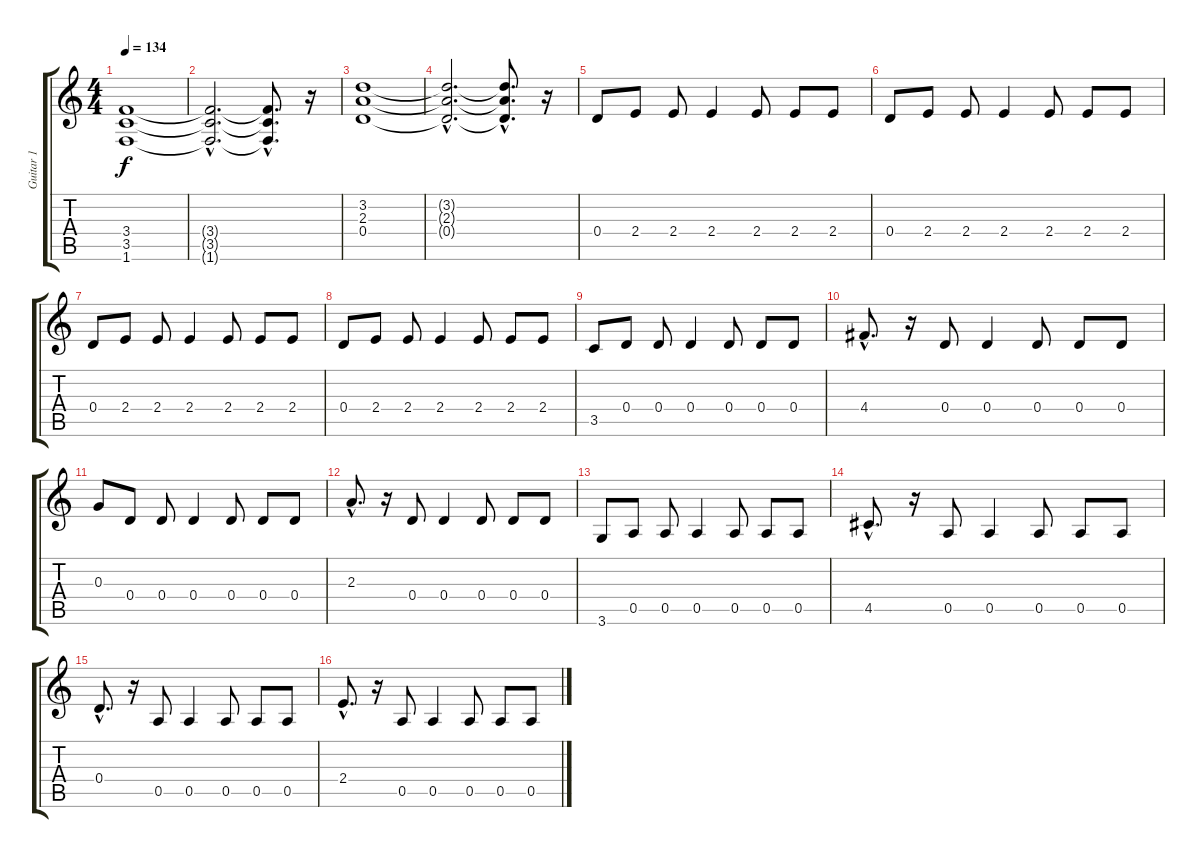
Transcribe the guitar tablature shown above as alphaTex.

\track ("Guitar 1" "Guitar 1") {instrument distortionguitar}
\staff {score tabs}
\tuning (E4 B3 G3 D3 A2 E2) {hide}
\ts (4 4)
\tempo 134
\clef g2
\ks c
(3.4 3.5 1.6).1{dy f} |
(3.4{hac t} 3.5{hac t} 1.6{hac t}).2{d} (3.4{hac t} 3.5{hac t} 1.6{hac t}).8{d} r.16 |
(3.2 2.3 0.4).1 |
(3.2{hac t} 2.3{hac t} 0.4{hac t}).2{d} (3.2{hac t} 2.3{hac t} 0.4{hac t}).8{d} r.16 |
0.4.8 2.4.8 2.4.8 2.4.4 2.4.8 2.4.8 2.4.8 |
0.4.8 2.4.8 2.4.8 2.4.4 2.4.8 2.4.8 2.4.8 |
0.4.8 2.4.8 2.4.8 2.4.4 2.4.8 2.4.8 2.4.8 |
0.4.8 2.4.8 2.4.8 2.4.4 2.4.8 2.4.8 2.4.8 |
3.5.8 0.4.8 0.4.8 0.4.4 0.4.8 0.4.8 0.4.8 |
4.4{hac}.8{d} r.16 0.4.8 0.4.4 0.4.8 0.4.8 0.4.8 |
0.3.8 0.4.8 0.4.8 0.4.4 0.4.8 0.4.8 0.4.8 |
2.3{hac}.8{d} r.16 0.4.8 0.4.4 0.4.8 0.4.8 0.4.8 |
3.6.8 0.5.8 0.5.8 0.5.4 0.5.8 0.5.8 0.5.8 |
4.5{hac}.8{d} r.16 0.5.8 0.5.4 0.5.8 0.5.8 0.5.8 |
0.4{hac}.8{d} r.16 0.5.8 0.5.4 0.5.8 0.5.8 0.5.8 |
2.4{hac}.8{d} r.16 0.5.8 0.5.4 0.5.8 0.5.8 0.5.8
